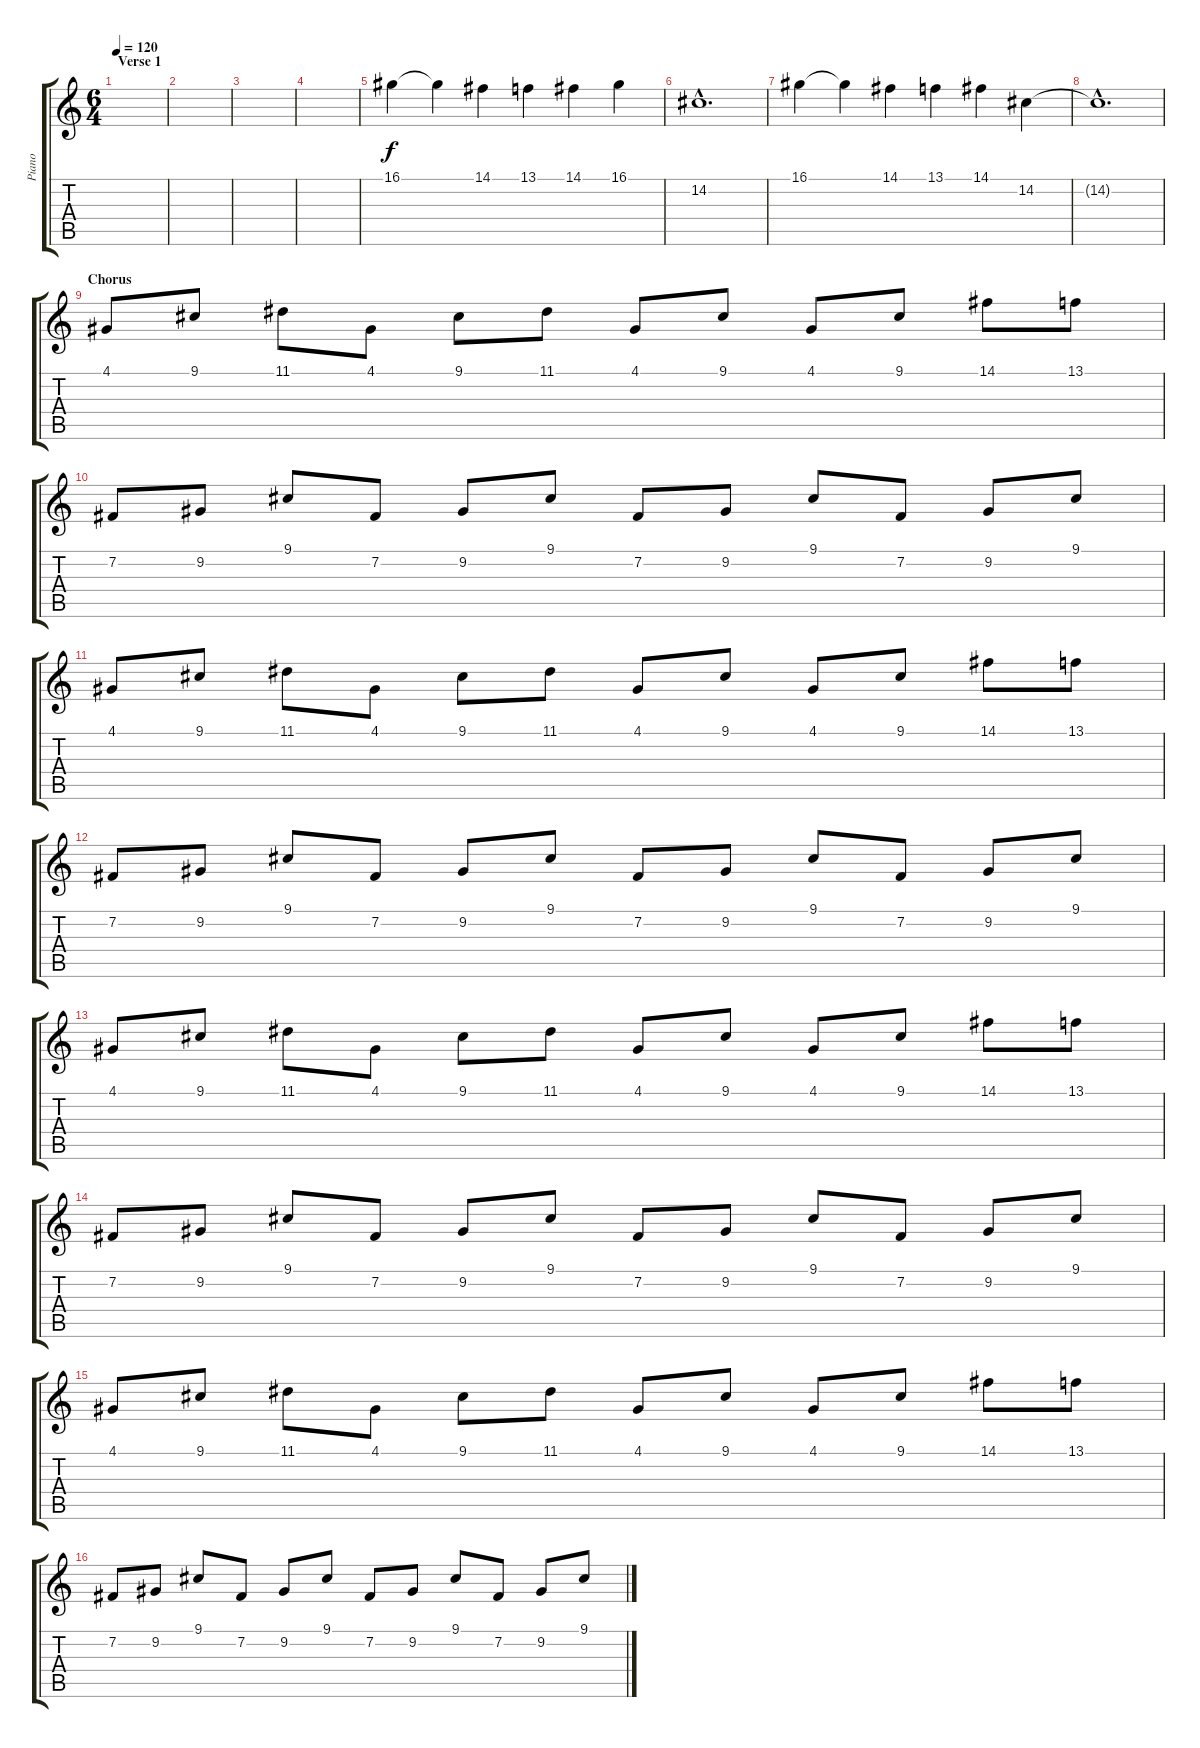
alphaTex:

\track ("Piano" "Piano") {instrument acousticgrandpiano}
\staff {score tabs}
\tuning (E4 B3 G3 D3 A2 D2) {hide}
\ts (6 4)
\section ("" "Verse 1")
\tempo 120
\clef g2
\ks c
|
|
|
|
16.1.4 16.1{t}.4 14.1.4 13.1.4 14.1.4 16.1.4 |
14.2{hac}.1{d} |
16.1.4 16.1{t}.4 14.1.4 13.1.4 14.1.4 14.2.4 |
14.2{hac t}.1{d} |
\section ("" "Chorus")
4.1.8{volume 11 balance 13} 9.1.8 11.1.8 4.1.8 9.1.8 11.1.8 4.1.8 9.1.8 4.1.8 9.1.8 14.1.8 13.1.8 |
7.2.8 9.2.8 9.1.8 7.2.8 9.2.8 9.1.8 7.2.8 9.2.8 9.1.8 7.2.8 9.2.8 9.1.8 |
4.1.8 9.1.8 11.1.8 4.1.8 9.1.8 11.1.8 4.1.8 9.1.8 4.1.8 9.1.8 14.1.8 13.1.8 |
7.2.8 9.2.8 9.1.8 7.2.8 9.2.8 9.1.8 7.2.8 9.2.8 9.1.8 7.2.8 9.2.8 9.1.8 |
4.1.8 9.1.8 11.1.8 4.1.8 9.1.8 11.1.8 4.1.8 9.1.8 4.1.8 9.1.8 14.1.8 13.1.8 |
7.2.8 9.2.8 9.1.8 7.2.8 9.2.8 9.1.8 7.2.8 9.2.8 9.1.8 7.2.8 9.2.8 9.1.8 |
4.1.8 9.1.8 11.1.8 4.1.8 9.1.8 11.1.8 4.1.8 9.1.8 4.1.8 9.1.8 14.1.8 13.1.8 |
7.2.8 9.2.8 9.1.8 7.2.8 9.2.8 9.1.8 7.2.8 9.2.8 9.1.8 7.2.8 9.2.8 9.1.8
